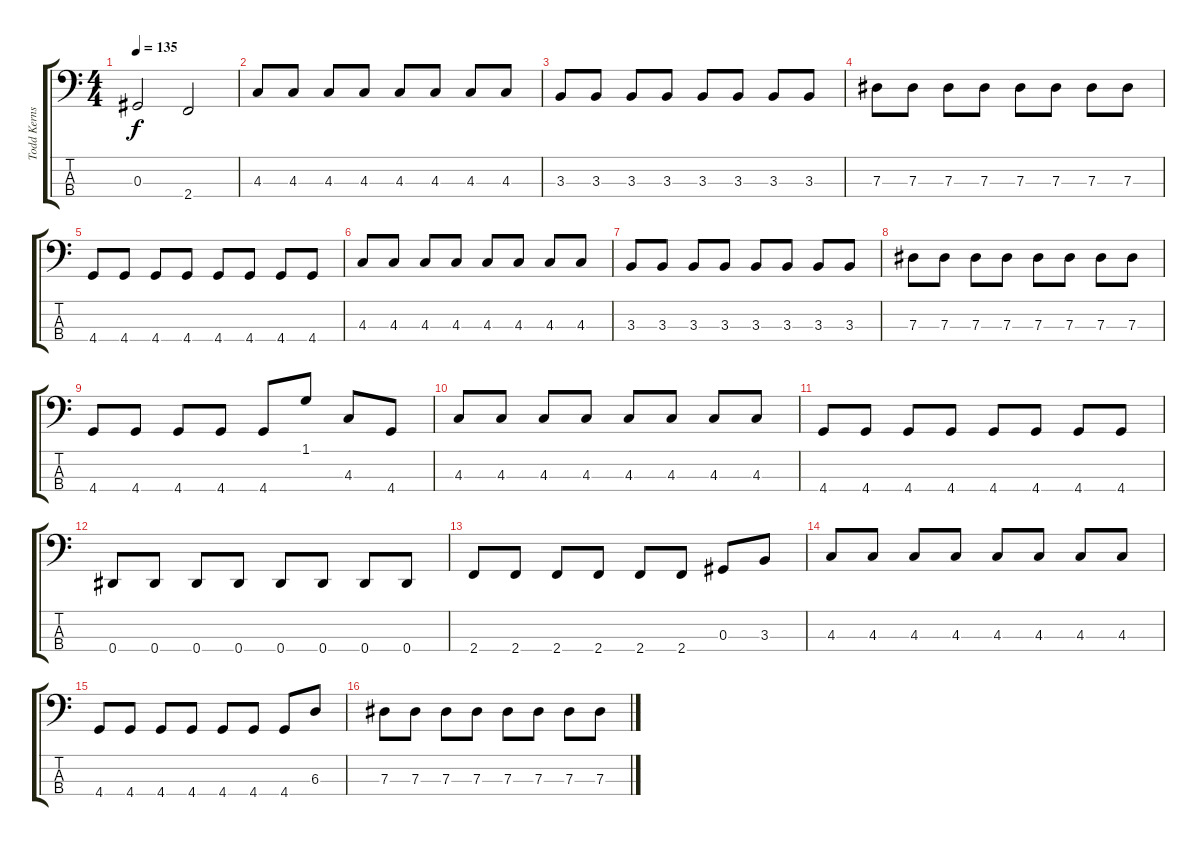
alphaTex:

\track ("Todd Kerns" "Todd Kerns") {instrument electricbassfinger}
\staff {score tabs}
\tuning (Gb2 Db2 Ab1 Eb1) {hide}
\ts (4 4)
\tempo 135
\clef f4
\ks c
0.3.2{dy f} 2.4.2 |
4.3.8 4.3.8 4.3.8 4.3.8 4.3.8 4.3.8 4.3.8 4.3.8 |
3.3.8 3.3.8 3.3.8 3.3.8 3.3.8 3.3.8 3.3.8 3.3.8 |
7.3.8 7.3.8 7.3.8 7.3.8 7.3.8 7.3.8 7.3.8 7.3.8 |
4.4.8 4.4.8 4.4.8 4.4.8 4.4.8 4.4.8 4.4.8 4.4.8 |
4.3.8 4.3.8 4.3.8 4.3.8 4.3.8 4.3.8 4.3.8 4.3.8 |
3.3.8 3.3.8 3.3.8 3.3.8 3.3.8 3.3.8 3.3.8 3.3.8 |
7.3.8 7.3.8 7.3.8 7.3.8 7.3.8 7.3.8 7.3.8 7.3.8 |
4.4.8 4.4.8 4.4.8 4.4.8 4.4.8 1.1.8 4.3.8 4.4.8 |
4.3.8 4.3.8 4.3.8 4.3.8 4.3.8 4.3.8 4.3.8 4.3.8 |
4.4.8 4.4.8 4.4.8 4.4.8 4.4.8 4.4.8 4.4.8 4.4.8 |
0.4.8 0.4.8 0.4.8 0.4.8 0.4.8 0.4.8 0.4.8 0.4.8 |
2.4.8 2.4.8 2.4.8 2.4.8 2.4.8 2.4.8 0.3.8 3.3.8 |
4.3.8 4.3.8 4.3.8 4.3.8 4.3.8 4.3.8 4.3.8 4.3.8 |
4.4.8 4.4.8 4.4.8 4.4.8 4.4.8 4.4.8 4.4.8 6.3.8 |
7.3.8 7.3.8 7.3.8 7.3.8 7.3.8 7.3.8 7.3.8 7.3.8
